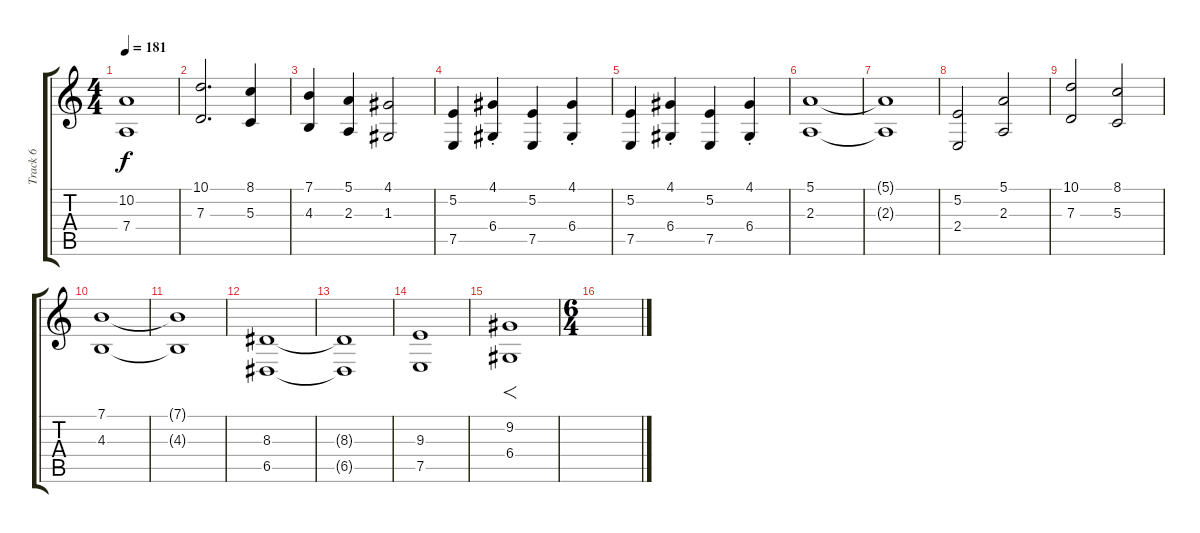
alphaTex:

\track ("Track 6" "Track 6") {instrument stringensemble1}
\staff {score tabs}
\tuning (E4 B3 G3 D3 A2 E2) {hide}
\ts (4 4)
\tempo 181
\clef g2
\ks c
(10.2{t} 7.4{t}).1{dy f} |
(10.1 7.3).2{d} (8.1 5.3).4 |
(7.1 4.3).4 (5.1 2.3).4 (4.1 1.3).2 |
(5.2 7.5).4 (4.1{st} 6.4).4 (5.2 7.5).4 (4.1{st} 6.4).4 |
(5.2 7.5).4 (4.1{st} 6.4).4 (5.2 7.5).4 (4.1{st} 6.4).4 |
(5.1 2.3).1 |
(5.1{t} 2.3{t}).1 |
(5.2 2.4).2 (5.1 2.3).2 |
(10.1 7.3).2 (8.1 5.3).2 |
(7.1 4.3).1 |
(7.1{t} 4.3{t}).1 |
(8.3 6.5).1 |
(8.3{t} 6.5{t}).1 |
(9.3 7.5).1 |
(9.2 6.4).1{f} |
\ts (6 4)
